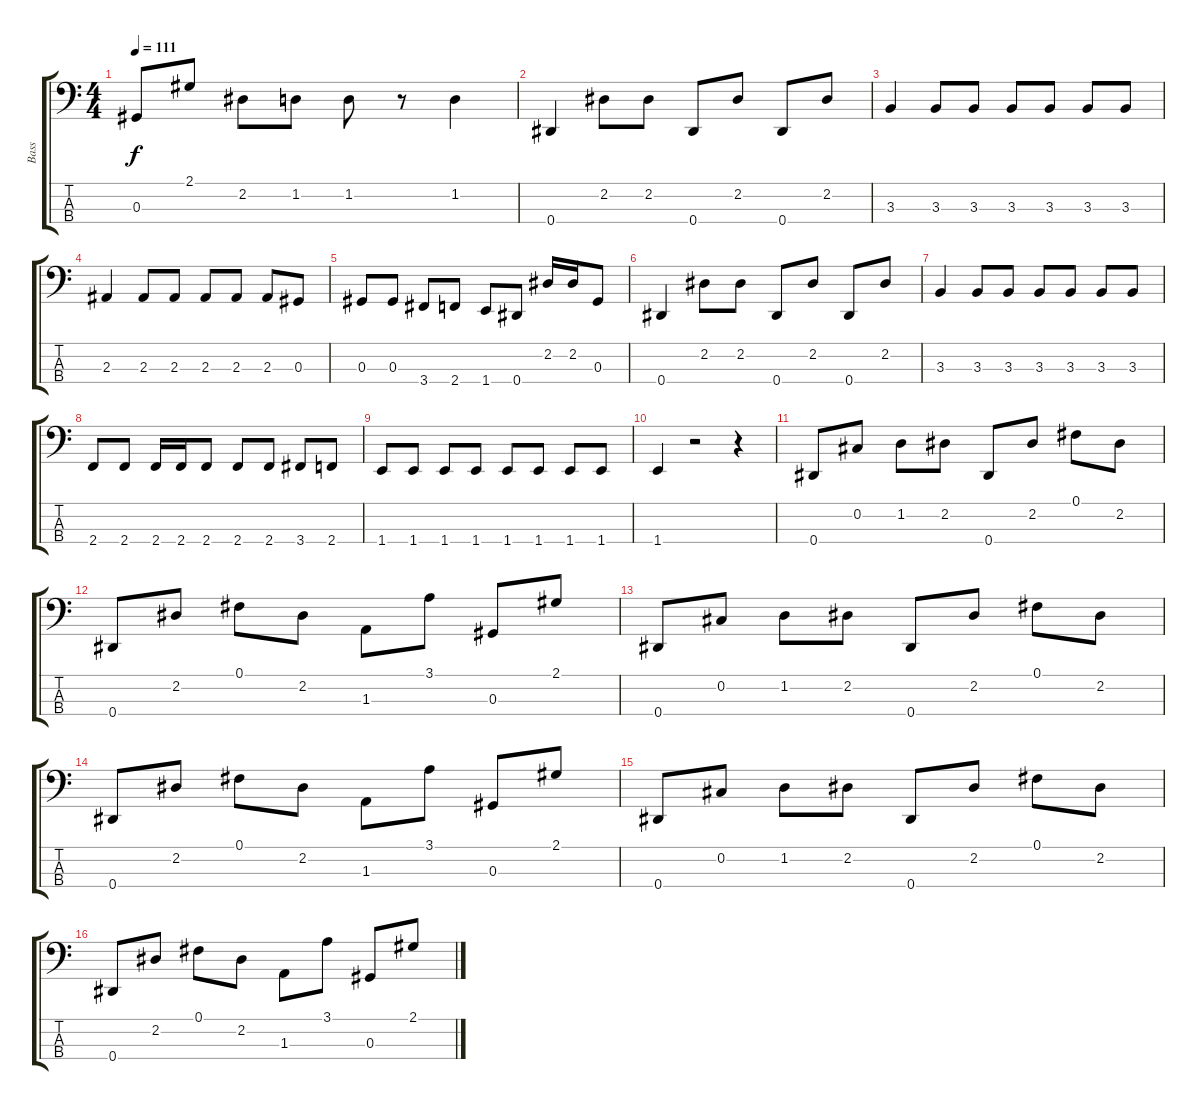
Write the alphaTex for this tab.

\track ("Bass" "Bass") {instrument electricbassfinger}
\staff {score tabs}
\tuning (Gb2 Db2 Ab1 Eb1) {hide}
\ts (4 4)
\tempo 111
\clef f4
\ks c
0.3.8{dy f} 2.1.8 2.2.8 1.2.8 1.2.8 r.8 1.2.4 |
0.4.4 2.2.8 2.2.8 0.4.8 2.2.8 0.4.8 2.2.8 |
3.3.4 3.3.8 3.3.8 3.3.8 3.3.8 3.3.8 3.3.8 |
2.3.4 2.3.8 2.3.8 2.3.8 2.3.8 2.3.8 0.3.8 |
0.3.8 0.3.8 3.4.8 2.4.8 1.4.8 0.4.8 2.2.16 2.2.16 0.3.8 |
0.4.4 2.2.8 2.2.8 0.4.8 2.2.8 0.4.8 2.2.8 |
3.3.4 3.3.8 3.3.8 3.3.8 3.3.8 3.3.8 3.3.8 |
2.4.8 2.4.8 2.4.16 2.4.16 2.4.8 2.4.8 2.4.8 3.4.8 2.4.8 |
1.4.8 1.4.8 1.4.8 1.4.8 1.4.8 1.4.8 1.4.8 1.4.8 |
1.4.4 r.2 r.4 |
0.4.8 0.2.8 1.2.8 2.2.8 0.4.8 2.2.8 0.1.8 2.2.8 |
0.4.8 2.2.8 0.1.8 2.2.8 1.3.8 3.1.8 0.3.8 2.1.8 |
0.4.8 0.2.8 1.2.8 2.2.8 0.4.8 2.2.8 0.1.8 2.2.8 |
0.4.8 2.2.8 0.1.8 2.2.8 1.3.8 3.1.8 0.3.8 2.1.8 |
0.4.8 0.2.8 1.2.8 2.2.8 0.4.8 2.2.8 0.1.8 2.2.8 |
0.4.8 2.2.8 0.1.8 2.2.8 1.3.8 3.1.8 0.3.8 2.1.8
